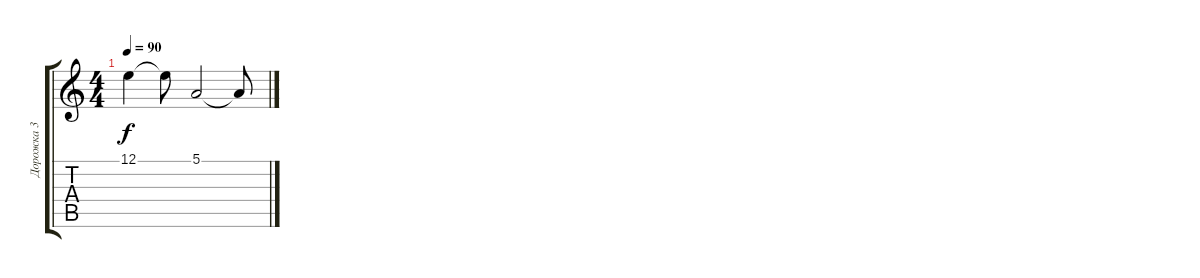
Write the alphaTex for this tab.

\track ("Дорожка 3" "Дорожка 3") {instrument orchestralharp}
\staff {score tabs}
\tuning (E4 B3 G3 D3 A2 E2) {hide}
\ts (4 4)
\tempo 90
\clef g2
\ks c
12.1.4{dy f} 12.1{t}.8 5.1.2 5.1{t}.8
